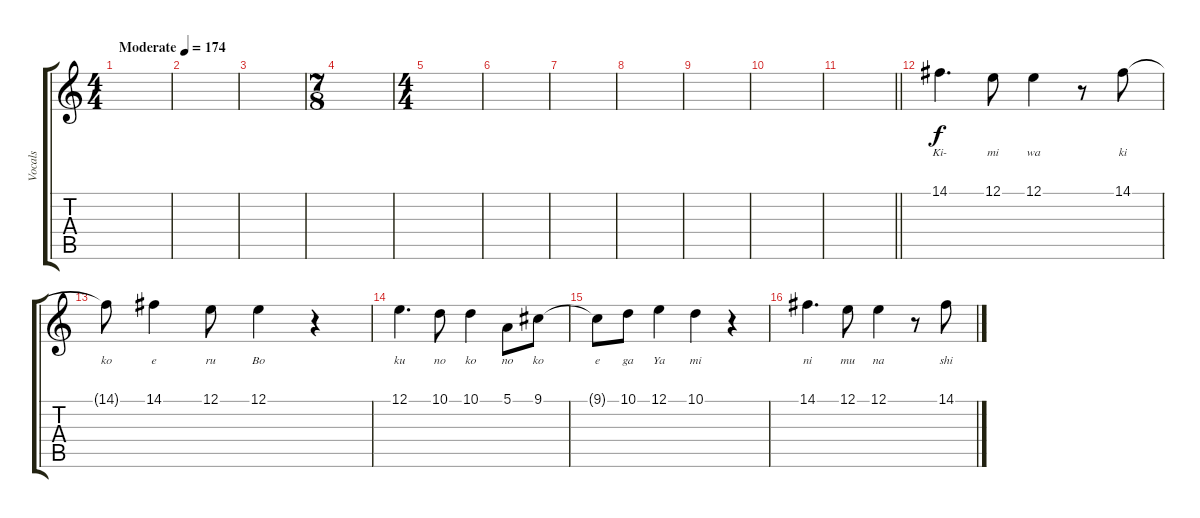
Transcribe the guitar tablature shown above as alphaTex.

\track ("Vocals" "Vocals") {instrument flute}
\staff {score tabs}
\tuning (E4 B3 G3 D3 A2 E2) {hide}
\ts (4 4)
\tempo (174 "Moderate")
\clef g2
\ks c
|
|
|
\ts (7 8)
|
\ts (4 4)
|
|
|
|
|
|
\barLineRight lightlight
|
14.1.4{d lyrics (0 "Ki-") lyrics (1 "") lyrics (2 "") lyrics (3 "") lyrics (4 "")} 12.1.8{lyrics (0 "mi") lyrics (1 "") lyrics (2 "") lyrics (3 "") lyrics (4 "")} 12.1.4{lyrics (0 "wa") lyrics (1 "") lyrics (2 "") lyrics (3 "") lyrics (4 "")} r.8 14.1.8{lyrics (0 "ki") lyrics (1 "") lyrics (2 "") lyrics (3 "") lyrics (4 "")} |
14.1{t}.8{lyrics (0 "ko") lyrics (1 "") lyrics (2 "") lyrics (3 "") lyrics (4 "")} 14.1.4{lyrics (0 "e") lyrics (1 "") lyrics (2 "") lyrics (3 "") lyrics (4 "")} 12.1.8{lyrics (0 "ru") lyrics (1 "") lyrics (2 "") lyrics (3 "") lyrics (4 "")} 12.1.4{lyrics (0 "Bo") lyrics (1 "") lyrics (2 "") lyrics (3 "") lyrics (4 "")} r.4 |
12.1.4{d lyrics (0 "ku") lyrics (1 "") lyrics (2 "") lyrics (3 "") lyrics (4 "")} 10.1.8{lyrics (0 "no") lyrics (1 "") lyrics (2 "") lyrics (3 "") lyrics (4 "")} 10.1.4{lyrics (0 "ko") lyrics (1 "") lyrics (2 "") lyrics (3 "") lyrics (4 "")} 5.1.8{lyrics (0 "no") lyrics (1 "") lyrics (2 "") lyrics (3 "") lyrics (4 "")} 9.1.8{lyrics (0 "ko") lyrics (1 "") lyrics (2 "") lyrics (3 "") lyrics (4 "")} |
9.1{t}.8{lyrics (0 "e") lyrics (1 "") lyrics (2 "") lyrics (3 "") lyrics (4 "")} 10.1.8{lyrics (0 "ga") lyrics (1 "") lyrics (2 "") lyrics (3 "") lyrics (4 "")} 12.1.4{lyrics (0 "Ya") lyrics (1 "") lyrics (2 "") lyrics (3 "") lyrics (4 "")} 10.1.4{lyrics (0 "mi") lyrics (1 "") lyrics (2 "") lyrics (3 "") lyrics (4 "")} r.4 |
14.1.4{d lyrics (0 "ni") lyrics (1 "") lyrics (2 "") lyrics (3 "") lyrics (4 "")} 12.1.8{lyrics (0 "mu") lyrics (1 "") lyrics (2 "") lyrics (3 "") lyrics (4 "")} 12.1.4{lyrics (0 "na") lyrics (1 "") lyrics (2 "") lyrics (3 "") lyrics (4 "")} r.8 14.1.8{lyrics (0 "shi") lyrics (1 "") lyrics (2 "") lyrics (3 "") lyrics (4 "")}
